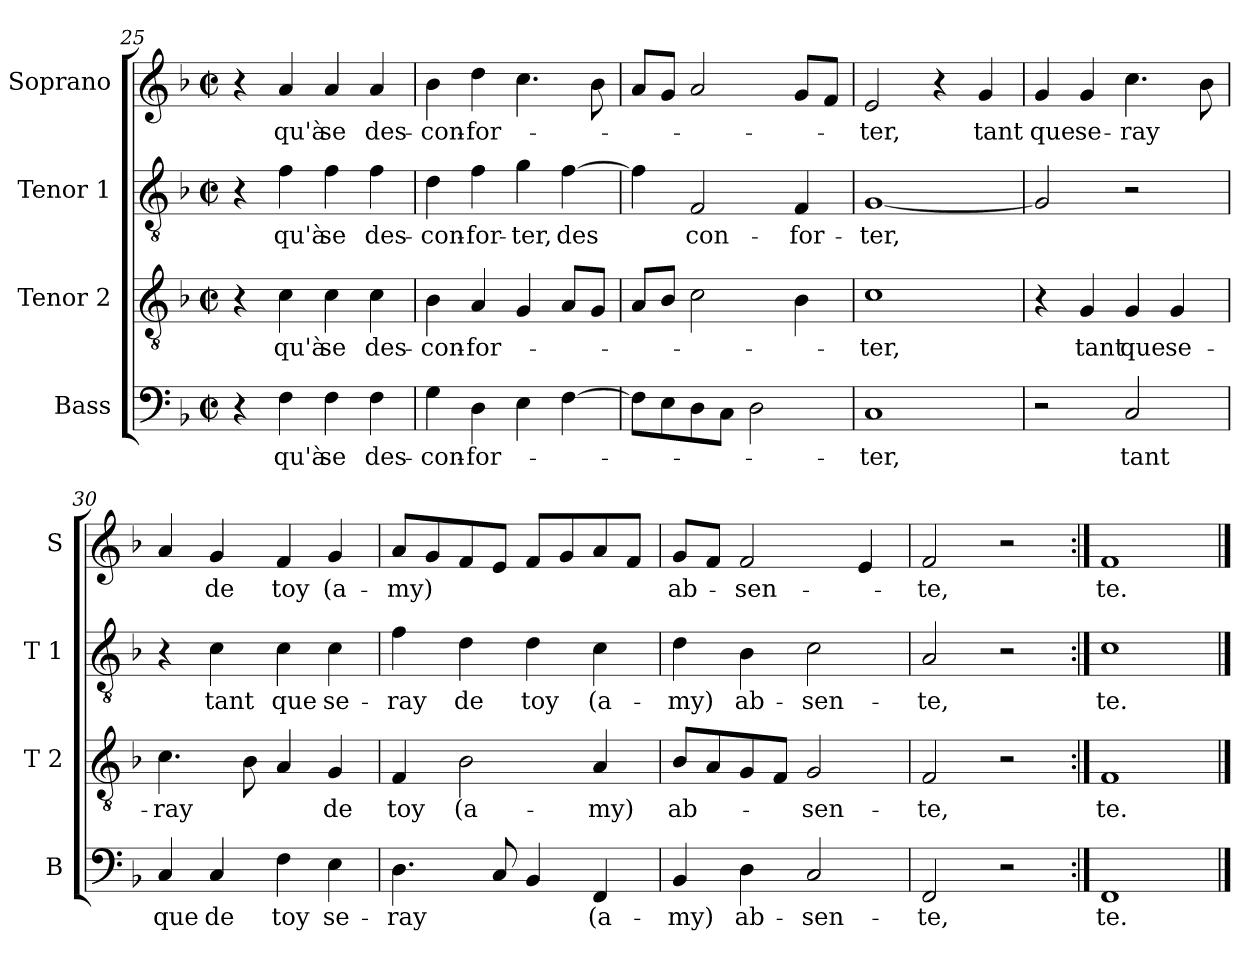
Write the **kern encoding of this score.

**kern	**text	**kern	**text	**kern	**text	**kern	**text
*part4	*part4	*part3	*part3	*part2	*part2	*part1	*part1
*staff4	*staff4	*staff3	*staff3	*staff2	*staff2	*staff1	*staff1
*I"Bass	*	*I"Tenor 2	*	*I"Tenor 1	*	*I"Soprano	*
*I'B	*	*I'T 2	*	*I'T 1	*	*I'S	*
!!LO:PB:g=z
*clefF4	*	*clefGv2	*	*clefGv2	*	*clefG2	*
*k[b-]	*	*k[b-]	*	*k[b-]	*	*k[b-]	*
*F:	*	*F:	*	*F:	*	*F:	*
*M2/2	*	*M2/2	*	*M2/2	*	*M2/2	*
*met(c|)	*	*met(c|)	*	*met(c|)	*	*met(c|)	*
=25	=25	=25	=25	=25	=25	=25	=25
4r	.	4r	.	4r	.	4r	.
!	!LO:LY:b	!	!LO:LY:b	!	!LO:LY:b	!	!LO:LY:b
4F\	qu'à	4c\	qu'à	4f\	qu'à	4a/	qu'à
!	!LO:LY:b	!	!LO:LY:b	!	!LO:LY:b	!	!LO:LY:b
4F\	se	4c\	se	4f\	se	4a/	se
!	!LO:LY:b	!	!LO:LY:b	!	!LO:LY:b	!	!LO:LY:b
4F\	des-	4c\	des-	4f\	des-	4a/	des-
=26	=26	=26	=26	=26	=26	=26	=26
!	!LO:LY:b	!	!LO:LY:b	!	!LO:LY:b	!	!LO:LY:b
4G\	-con-	4B-\	-con-	4d\	-con-	4b-\	-con-
!	!LO:LY:b	!	!LO:LY:b	!	!LO:LY:b	!	!LO:LY:b
4D\	-for-	4A/	-for-	4f\	-for-	4dd\	-for-
!	!	!	!	!	!LO:LY:b	!	!
4E\	.	4G/	.	4g\	-ter,	4.cc\	.
!	!	!	!	!	!LO:LY:b	!	!
[4F\	.	8A/L	.	[4f\	des	.	.
.	.	8G/J	.	.	.	8b-\	.
=27	=27	=27	=27	=27	=27	=27	=27
8F\L]	.	8A/L	.	4f\]	.	8a/L	.
8E\	.	8B-/J	.	.	.	8g/J	.
!	!	!	!	!	!LO:LY:b	!	!
8D\	.	2c\	.	2F/	con-	2a/	.
8C\J	.	.	.	.	.	.	.
2D\	.	.	.	.	.	.	.
!	!	!	!	!	!LO:LY:b	!	!
.	.	4B-\	.	4F/	-for-	8g/L	.
.	.	.	.	.	.	8f/J	.
=28	=28	=28	=28	=28	=28	=28	=28
!	!LO:LY:b	!	!LO:LY:b	!	!LO:LY:b	!	!LO:LY:b
1C	-ter,	1c	-ter,	[1G	-ter,	2e/	-ter,
.	.	.	.	.	.	4r	.
!	!	!	!	!	!	!	!LO:LY:b
.	.	.	.	.	.	4g/	tant
=29	=29	=29	=29	=29	=29	=29	=29
!	!	!	!	!	!	!	!LO:LY:b
2r	.	4r	.	2G/]	.	4g/	que
!	!	!	!LO:LY:b	!	!	!	!LO:LY:b
.	.	4G/	tant	.	.	4g/	se-
!	!LO:LY:b	!	!LO:LY:b	!	!	!	!LO:LY:b
2C/	tant	4G/	que	2r	.	4.cc\	-ray
!	!	!	!LO:LY:b	!	!	!	!
.	.	4G/	se-	.	.	.	.
.	.	.	.	.	.	8b-\	.
!!LO:LB:g=z
=30	=30	=30	=30	=30	=30	=30	=30
!	!LO:LY:b	!	!LO:LY:b	!	!	!	!
4C/	que	4.c\	-ray	4r	.	4a/	.
!	!LO:LY:b	!	!	!	!LO:LY:b	!	!LO:LY:b
4C/	de	.	.	4c\	tant	4g/	de
.	.	8B-\	.	.	.	.	.
!	!LO:LY:b	!	!	!	!LO:LY:b	!	!LO:LY:b
4F\	toy	4A/	.	4c\	que	4f/	toy
!	!LO:LY:b	!	!LO:LY:b	!	!LO:LY:b	!	!LO:LY:b
4E\	se-	4G/	de	4c\	se-	4g/	(a-
=31	=31	=31	=31	=31	=31	=31	=31
!	!LO:LY:b	!	!LO:LY:b	!	!LO:LY:b	!	!LO:LY:b
4.D\	-ray	4F/	toy	4f\	-ray	8a/L	-my)
.	.	.	.	.	.	8g/	.
!	!	!	!LO:LY:b	!	!LO:LY:b	!	!
.	.	2B-\	(a-	4d\	de	8f/	.
8C/	.	.	.	.	.	8e/J	.
!	!	!	!	!	!LO:LY:b	!	!
4BB-/	.	.	.	4d\	toy	8f/L	.
.	.	.	.	.	.	8g/	.
!	!LO:LY:b	!	!LO:LY:b	!	!LO:LY:b	!	!
4FF/	(a-	4A/	-my)	4c\	(a-	8a/	.
.	.	.	.	.	.	8f/J	.
=32	=32	=32	=32	=32	=32	=32	=32
!	!LO:LY:b	!	!LO:LY:b	!	!LO:LY:b	!	!LO:LY:b
4BB-/	-my)	8B-/L	ab-	4d\	-my)	8g/L	ab-
.	.	8A/	.	.	.	8f/J	.
!	!LO:LY:b	!	!	!	!LO:LY:b	!	!LO:LY:b
4D\	ab-	8G/	.	4B-\	ab-	2f/	-sen-
.	.	8F/J	.	.	.	.	.
!	!LO:LY:b	!	!LO:LY:b	!	!LO:LY:b	!	!
2C/	-sen-	2G/	-sen-	2c\	-sen-	.	.
.	.	.	.	.	.	4e/	.
=33	=33	=33	=33	=33	=33	=33	=33
!	!LO:LY:b	!	!LO:LY:b	!	!LO:LY:b	!	!LO:LY:b
2FF/	-te,	2F/	-te,	2A/	-te,	2f/	-te,
2r	.	2r	.	2r	.	2r	.
=34:|!	=34:|!	=34:|!	=34:|!	=34:|!	=34:|!	=34:|!	=34:|!
!	!LO:LY:b	!	!LO:LY:b	!	!LO:LY:b	!	!LO:LY:b
1FF	te.	1F	te.	1c	te.	1f	te.
==	==	==	==	==	==	==	==
*-	*-	*-	*-	*-	*-	*-	*-
